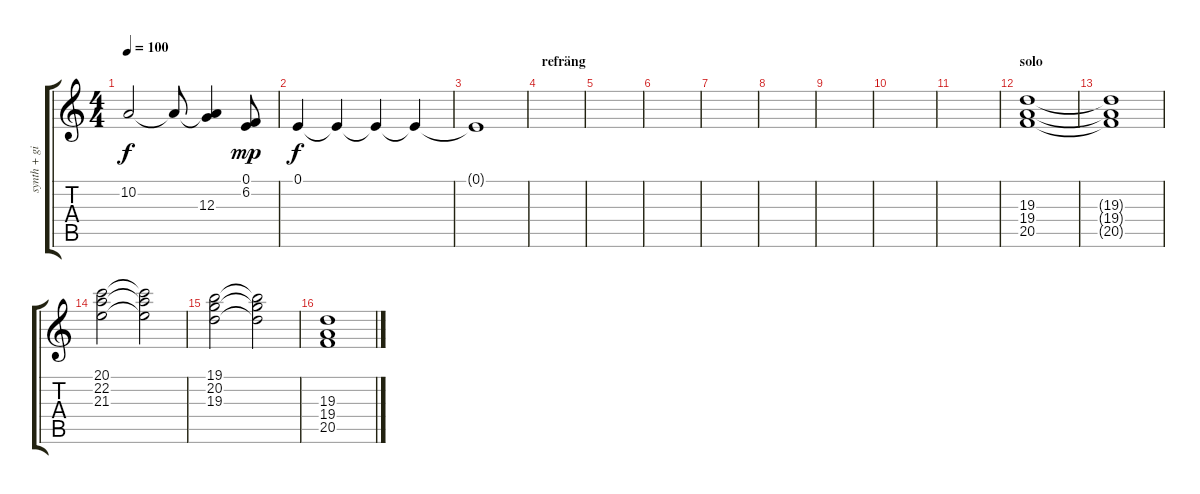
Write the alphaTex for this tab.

\track ("synth + gitarr" "synth + gi") {instrument stringensemble1}
\staff {score tabs}
\tuning (E4 B3 G3 D3 A2 E2) {hide}
\ts (4 4)
\tempo 100
\clef g2
\ks c
10.2{t}.2{dy f} 10.2{t}.8 (10.2{t} 12.3).4 (0.1{t} 6.2).8{dy mp} |
0.1.4{dy f} 0.1{t}.4 0.1{t}.4 0.1{t}.4 |
0.1{t}.1 |
\section ("" "refräng")
|
|
|
|
|
|
|
|
\section ("" "solo")
(19.3 19.4 20.5).1{volume 8 instrument stringensemble1} |
(19.3{t} 19.4{t} 20.5{t}).1{volume 6} |
(20.1 22.2 21.3).2{volume 7} (20.1{t} 22.2{t} 21.3{t}).2{volume 6} |
(19.1 20.2 19.3).2{volume 7} (19.1{t} 20.2{t} 19.3{t}).2{volume 6} |
(19.3 19.4 20.5).1{volume 8 instrument stringensemble1}
